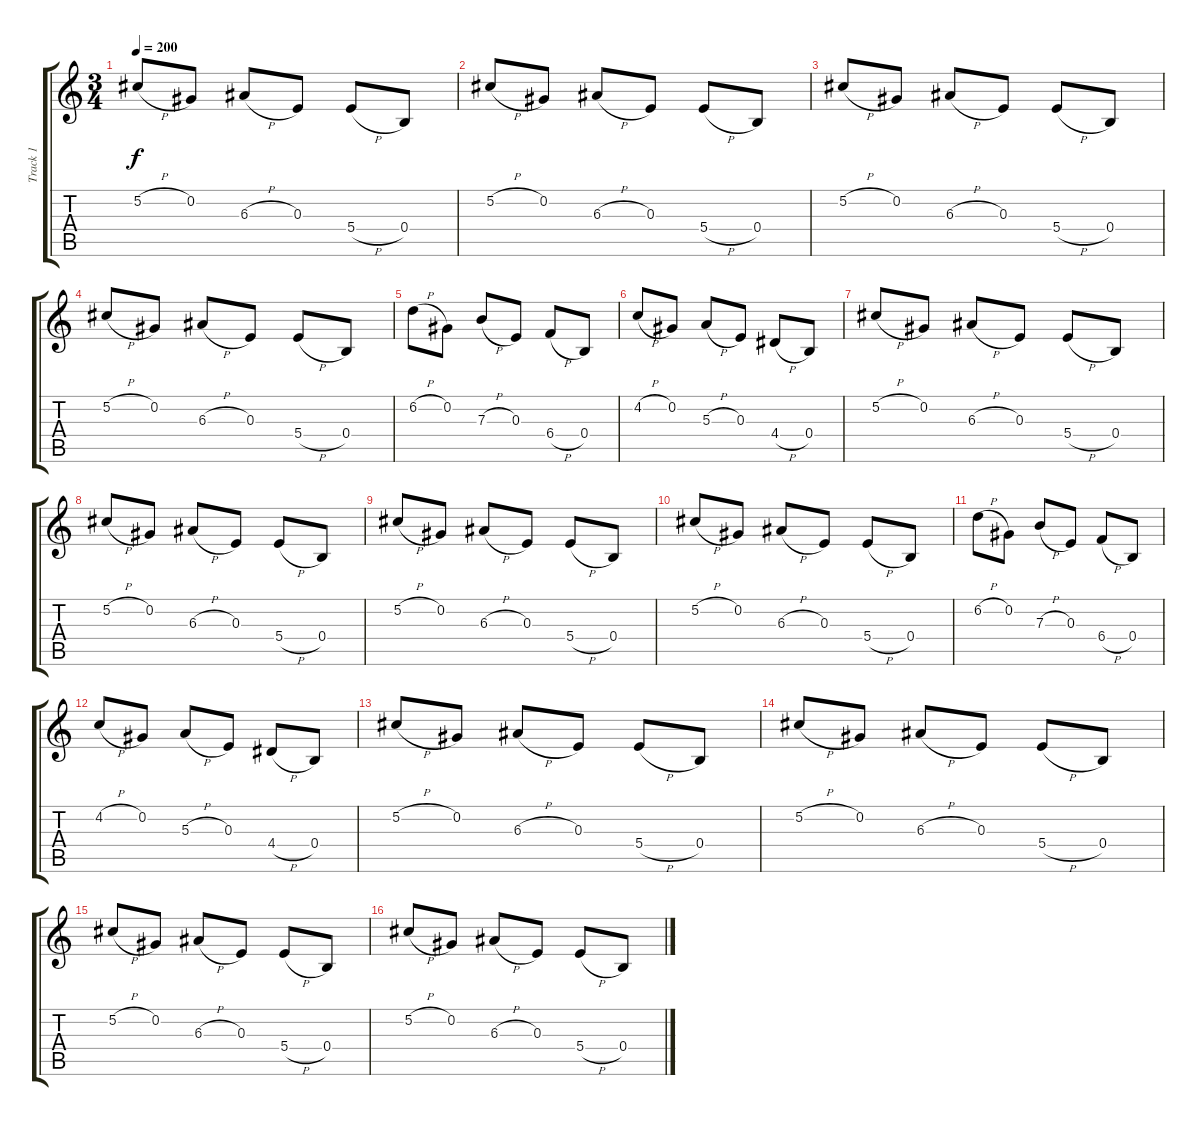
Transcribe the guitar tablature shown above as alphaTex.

\track ("Track 1" "Track 1") {instrument distortionguitar}
\staff {score tabs}
\tuning (Db4 Ab3 E3 B2 Gb2 Db2) {hide}
\ts (3 4)
\tempo 200
\clef g2
\ks c
5.2{h}.8{dy f} 0.2.8 6.3{h}.8 0.3.8 5.4{h}.8 0.4.8 |
5.2{h}.8 0.2.8 6.3{h}.8 0.3.8 5.4{h}.8 0.4.8 |
5.2{h}.8 0.2.8 6.3{h}.8 0.3.8 5.4{h}.8 0.4.8 |
5.2{h}.8 0.2.8 6.3{h}.8 0.3.8 5.4{h}.8 0.4.8 |
6.2{h}.8 0.2.8 7.3{h}.8 0.3.8 6.4{h}.8 0.4.8 |
4.2{h}.8 0.2.8 5.3{h}.8 0.3.8 4.4{h}.8 0.4.8 |
5.2{h}.8 0.2.8 6.3{h}.8 0.3.8 5.4{h}.8 0.4.8 |
5.2{h}.8 0.2.8 6.3{h}.8 0.3.8 5.4{h}.8 0.4.8 |
5.2{h}.8 0.2.8 6.3{h}.8 0.3.8 5.4{h}.8 0.4.8 |
5.2{h}.8 0.2.8 6.3{h}.8 0.3.8 5.4{h}.8 0.4.8 |
6.2{h}.8 0.2.8 7.3{h}.8 0.3.8 6.4{h}.8 0.4.8 |
4.2{h}.8 0.2.8 5.3{h}.8 0.3.8 4.4{h}.8 0.4.8 |
5.2{h}.8 0.2.8 6.3{h}.8 0.3.8 5.4{h}.8 0.4.8 |
5.2{h}.8 0.2.8 6.3{h}.8 0.3.8 5.4{h}.8 0.4.8 |
5.2{h}.8 0.2.8 6.3{h}.8 0.3.8 5.4{h}.8 0.4.8 |
5.2{h}.8 0.2.8 6.3{h}.8 0.3.8 5.4{h}.8 0.4.8
